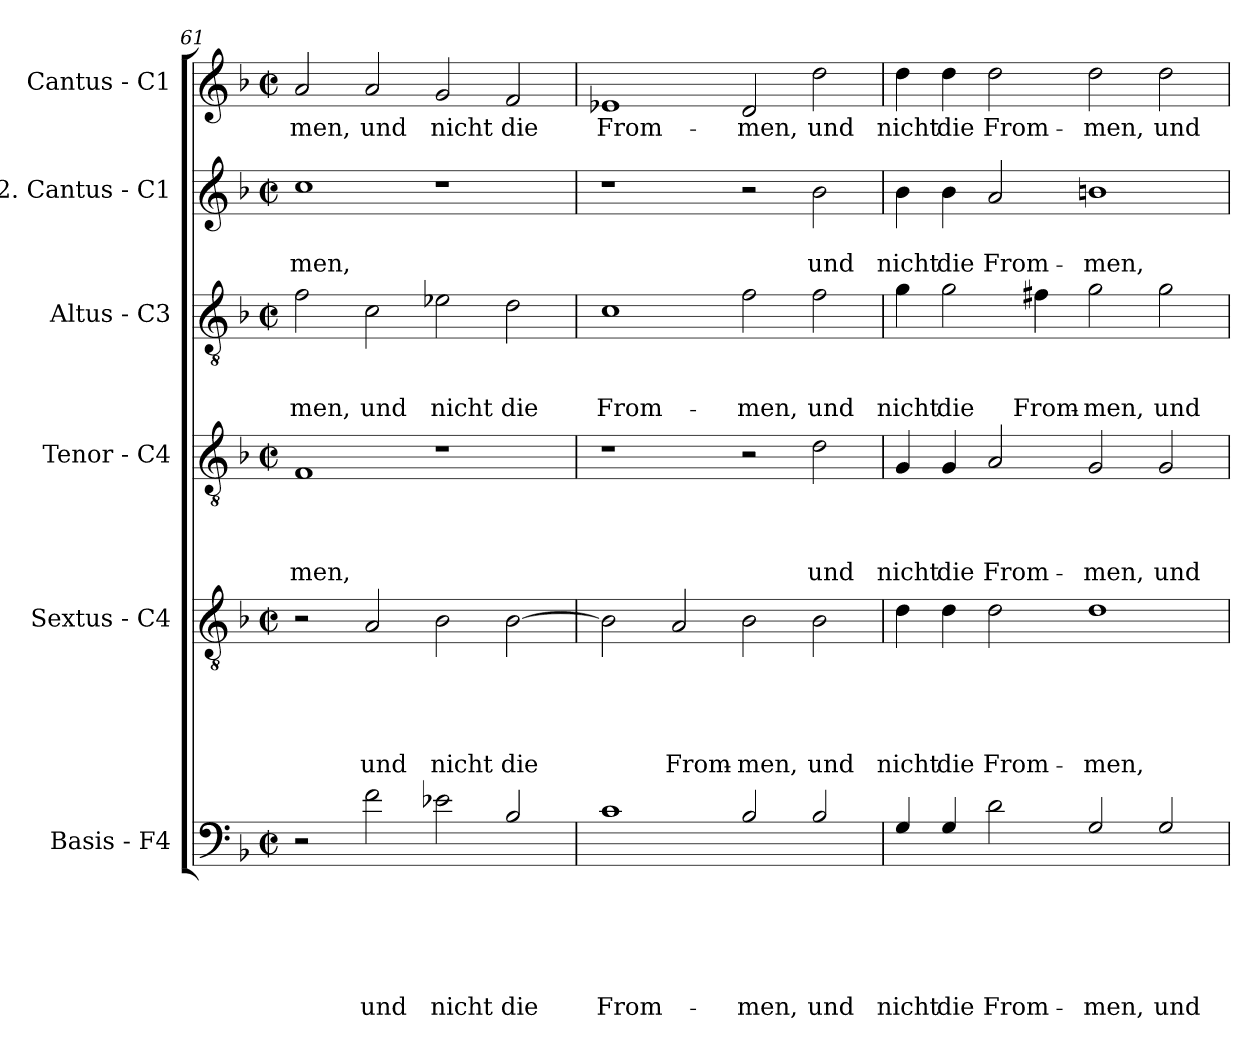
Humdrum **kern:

**kern	**text	**text	**text	**text	**text	**text	**kern	**text	**text	**text	**text	**text	**kern	**text	**text	**text	**text	**kern	**text	**text	**text	**kern	**text	**text	**kern	**text
*part6	*part6	*part6	*part6	*part6	*part6	*part6	*part5	*part5	*part5	*part5	*part5	*part5	*part4	*part4	*part4	*part4	*part4	*part3	*part3	*part3	*part3	*part2	*part2	*part2	*part1	*part1
*staff6	*staff6	*staff6	*staff6	*staff6	*staff6	*staff6	*staff5	*staff5	*staff5	*staff5	*staff5	*staff5	*staff4	*staff4	*staff4	*staff4	*staff4	*staff3	*staff3	*staff3	*staff3	*staff2	*staff2	*staff2	*staff1	*staff1
*I"Basis - F4	*	*	*	*	*	*	*I"Sextus - C4	*	*	*	*	*	*I"Tenor - C4	*	*	*	*	*I"Altus - C3	*	*	*	*I"2. Cantus - C1	*	*	*I"Cantus - C1	*
*clefF4	*	*	*	*	*	*	*clefGv2	*	*	*	*	*	*clefGv2	*	*	*	*	*clefGv2	*	*	*	*clefG2	*	*	*clefG2	*
*ITrd8c14	*	*	*	*	*	*	*	*	*	*	*	*	*	*	*	*	*	*	*	*	*	*	*	*	*	*
*k[b-]	*	*	*	*	*	*	*k[b-]	*	*	*	*	*	*k[b-]	*	*	*	*	*k[b-]	*	*	*	*k[b-]	*	*	*k[b-]	*
*F:	*	*	*	*	*	*	*F:	*	*	*	*	*	*F:	*	*	*	*	*F:	*	*	*	*F:	*	*	*F:	*
*M2/2	*	*	*	*	*	*	*M2/2	*	*	*	*	*	*M2/2	*	*	*	*	*M2/2	*	*	*	*M2/2	*	*	*M2/2	*
*met(c|)	*	*	*	*	*	*	*met(c|)	*	*	*	*	*	*met(c|)	*	*	*	*	*met(c|)	*	*	*	*met(c|)	*	*	*met(c|)	*
=61	=61	=61	=61	=61	=61	=61	=61	=61	=61	=61	=61	=61	=61	=61	=61	=61	=61	=61	=61	=61	=61	=61	=61	=61	=61	=61
!	!	!	!	!	!	!	!	!	!	!	!	!	!	!	!	!	!LO:LY:b	!	!	!	!LO:LY:b	!	!	!LO:LY:b	!	!LO:LY:b
2r	.	.	.	.	.	.	2r	.	.	.	.	.	1F	.	.	.	-men,	2f\	.	.	-men,	1cc	.	-men,	2a/	-men,
!	!	!	!	!	!	!LO:LY:b	!	!	!	!	!	!LO:LY:b	!	!	!	!	!	!	!	!	!LO:LY:b	!	!	!	!	!LO:LY:b
2F\	.	.	.	.	.	und	2A/	.	.	.	.	und	.	.	.	.	.	2c\	.	.	und	.	.	.	2a/	und
!	!	!	!	!	!	!LO:LY:b	!	!	!	!	!	!LO:LY:b	!	!	!	!	!	!	!	!	!LO:LY:b	!	!	!	!	!LO:LY:b
2E-X\	.	.	.	.	.	nicht	2B-\	.	.	.	.	nicht	1r	.	.	.	.	2e-X\	.	.	nicht	1r	.	.	2g/	nicht
!	!	!	!	!	!	!LO:LY:b	!	!	!	!	!	!LO:LY:b	!	!	!	!	!	!	!	!	!LO:LY:b	!	!	!	!	!LO:LY:b
2BB-/	.	.	.	.	.	die	[2B-\	.	.	.	.	die	.	.	.	.	.	2d\	.	.	die	.	.	.	2f/	die
=62	=62	=62	=62	=62	=62	=62	=62	=62	=62	=62	=62	=62	=62	=62	=62	=62	=62	=62	=62	=62	=62	=62	=62	=62	=62	=62
!	!	!	!	!	!	!LO:LY:b	!	!	!	!	!	!	!	!	!	!	!	!	!	!	!LO:LY:b	!	!	!	!	!LO:LY:b
1C	.	.	.	.	.	From-	2B-\]	.	.	.	.	.	1r	.	.	.	.	1c	.	.	From-	1r	.	.	1e-X	From-
!	!	!	!	!	!	!	!	!	!	!	!	!LO:LY:b	!	!	!	!	!	!	!	!	!	!	!	!	!	!
.	.	.	.	.	.	.	2A/	.	.	.	.	From-	.	.	.	.	.	.	.	.	.	.	.	.	.	.
!	!	!	!	!	!	!LO:LY:b	!	!	!	!	!	!LO:LY:b	!	!	!	!	!	!	!	!	!LO:LY:b	!	!	!	!	!LO:LY:b
2BB-/	.	.	.	.	.	-men,	2B-\	.	.	.	.	-men,	2r	.	.	.	.	2f\	.	.	-men,	2r	.	.	2d/	-men,
!	!	!	!	!	!	!LO:LY:b	!	!	!	!	!	!LO:LY:b	!	!	!	!	!LO:LY:b	!	!	!	!LO:LY:b	!	!	!LO:LY:b	!	!LO:LY:b
2BB-/	.	.	.	.	.	und	2B-\	.	.	.	.	und	2d\	.	.	.	und	2f\	.	.	und	2b-\	.	und	2dd\	und
!!LO:LB:g=z
=63	=63	=63	=63	=63	=63	=63	=63	=63	=63	=63	=63	=63	=63	=63	=63	=63	=63	=63	=63	=63	=63	=63	=63	=63	=63	=63
!	!	!	!	!	!	!LO:LY:b	!	!	!	!	!	!LO:LY:b	!	!	!	!	!LO:LY:b	!	!	!	!LO:LY:b	!	!	!LO:LY:b	!	!LO:LY:b
4GG/	.	.	.	.	.	nicht	4d\	.	.	.	.	nicht	4G/	.	.	.	nicht	4g\	.	.	nicht	4b-\	.	nicht	4dd\	nicht
!	!	!	!	!	!	!LO:LY:b	!	!	!	!	!	!LO:LY:b	!	!	!	!	!LO:LY:b	!	!	!	!LO:LY:b	!	!	!LO:LY:b	!	!LO:LY:b
4GG/	.	.	.	.	.	die	4d\	.	.	.	.	die	4G/	.	.	.	die	2g\	.	.	die	4b-\	.	die	4dd\	die
!	!	!	!	!	!	!LO:LY:b	!	!	!	!	!	!LO:LY:b	!	!	!	!	!LO:LY:b	!	!	!	!	!	!	!LO:LY:b	!	!LO:LY:b
2D\	.	.	.	.	.	From-	2d\	.	.	.	.	From-	2A/	.	.	.	From-	.	.	.	.	2a/	.	From-	2dd\	From-
!	!	!	!	!	!	!	!	!	!	!	!	!	!	!	!	!	!	!	!	!	!LO:LY:b	!	!	!	!	!
.	.	.	.	.	.	.	.	.	.	.	.	.	.	.	.	.	.	4f#X\	.	.	From-	.	.	.	.	.
!	!	!	!	!	!	!LO:LY:b	!	!	!	!	!	!LO:LY:b	!	!	!	!	!LO:LY:b	!	!	!	!LO:LY:b	!	!	!LO:LY:b	!	!LO:LY:b
2GG/	.	.	.	.	.	-men,	1d	.	.	.	.	-men,	2G/	.	.	.	-men,	2g\	.	.	-men,	1bn	.	-men,	2dd\	-men,
!	!	!	!	!	!	!LO:LY:b	!	!	!	!	!	!	!	!	!	!	!LO:LY:b	!	!	!	!LO:LY:b	!	!	!	!	!LO:LY:b
2GG/	.	.	.	.	.	und	.	.	.	.	.	.	2G/	.	.	.	und	2g\	.	.	und	.	.	.	2dd\	und
=	=	=	=	=	=	=	=	=	=	=	=	=	=	=	=	=	=	=	=	=	=	=	=	=	=	=
*-	*-	*-	*-	*-	*-	*-	*-	*-	*-	*-	*-	*-	*-	*-	*-	*-	*-	*-	*-	*-	*-	*-	*-	*-	*-	*-
